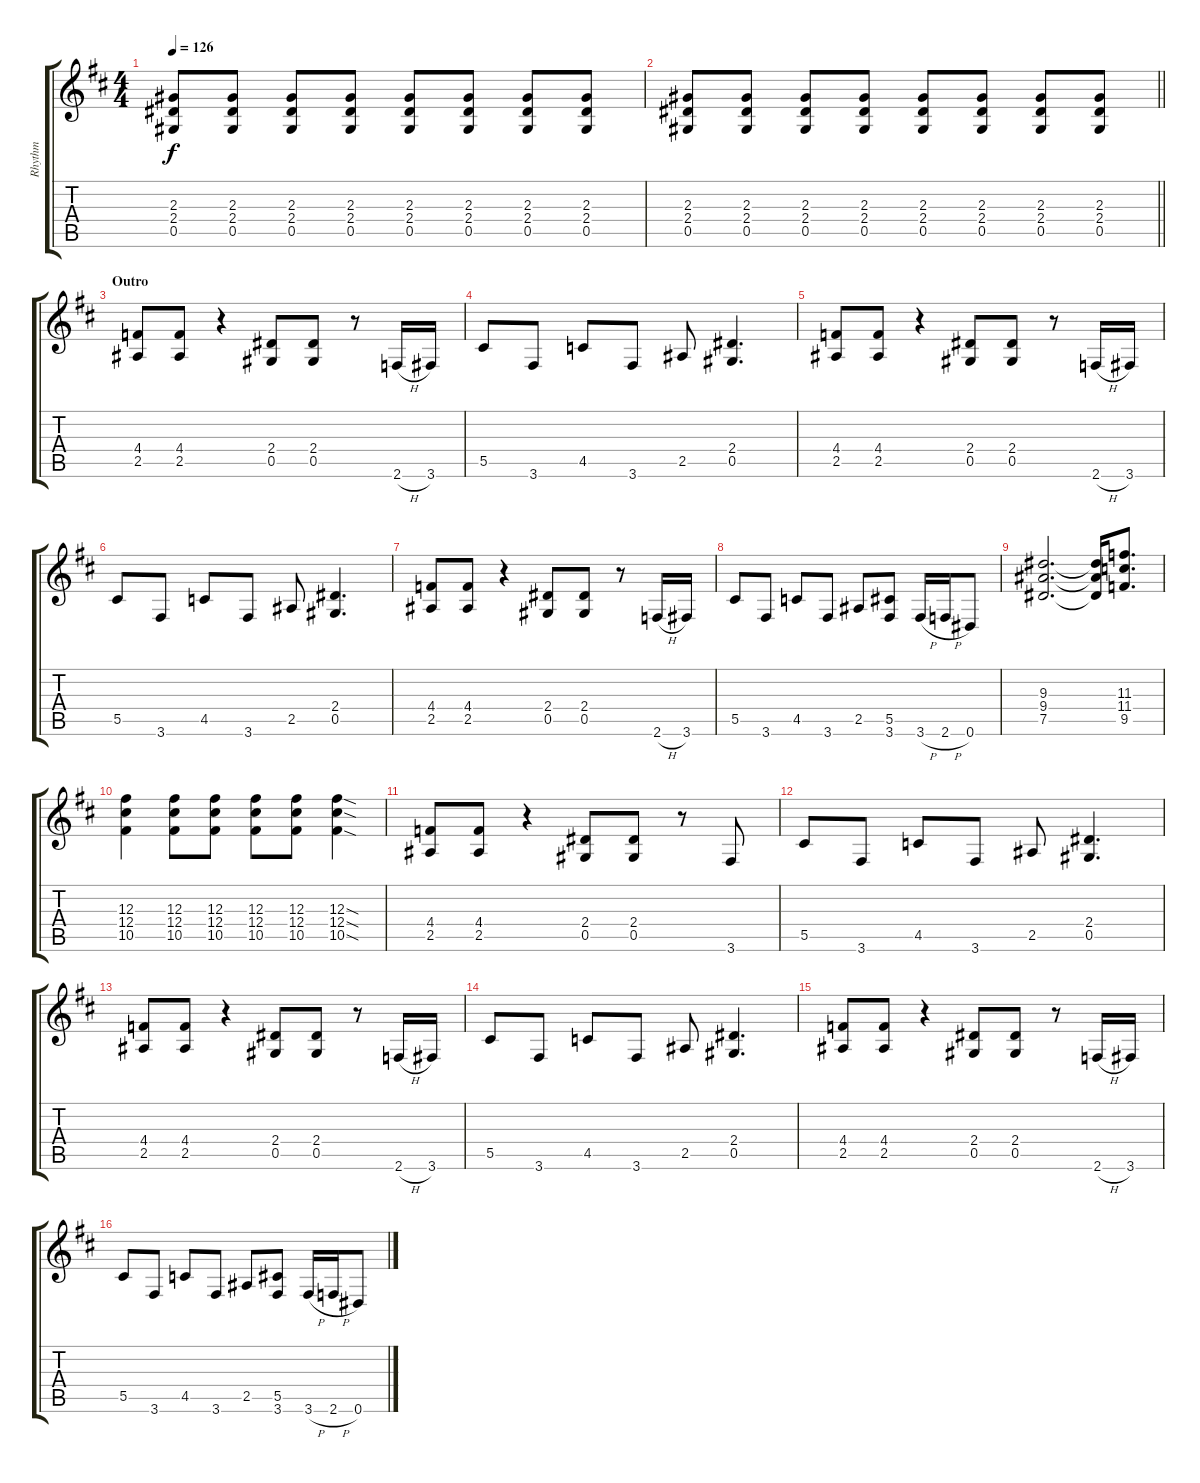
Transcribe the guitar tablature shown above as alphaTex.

\track ("Rhythm" "Rhythm") {instrument distortionguitar}
\staff {score tabs}
\tuning (Eb4 Bb3 Gb3 Db3 Ab2 Eb2) {hide}
\ts (4 4)
\tempo 126
\clef g2
\ks d
(2.3 2.4 0.5).8{dy f} (2.3 2.4 0.5).8 (2.3 2.4 0.5).8 (2.3 2.4 0.5).8 (2.3 2.4 0.5).8 (2.3 2.4 0.5).8 (2.3 2.4 0.5).8 (2.3 2.4 0.5).8 |
\barLineRight lightlight
(2.3 2.4 0.5).8 (2.3 2.4 0.5).8 (2.3 2.4 0.5).8 (2.3 2.4 0.5).8 (2.3 2.4 0.5).8 (2.3 2.4 0.5).8 (2.3 2.4 0.5).8 (2.3 2.4 0.5).8 |
\section ("" "Outro")
(4.4 2.5).8 (4.4 2.5).8 r.4 (2.4 0.5).8 (2.4 0.5).8 r.8 2.6{h}.16 3.6.16 |
5.5.8 3.6.8 4.5.8 3.6.8 2.5.8 (2.4 0.5).4{d} |
(4.4 2.5).8 (4.4 2.5).8 r.4 (2.4 0.5).8 (2.4 0.5).8 r.8 2.6{h}.16 3.6.16 |
5.5.8 3.6.8 4.5.8 3.6.8 2.5.8 (2.4 0.5).4{d} |
(4.4 2.5).8 (4.4 2.5).8 r.4 (2.4 0.5).8 (2.4 0.5).8 r.8 2.6{h}.16 3.6.16 |
5.5.8 3.6.8 4.5.8 3.6.8 2.5.8 (5.5 3.6).8 3.6{h}.16 2.6{h}.16 0.6.8 |
(9.3 9.4 7.5).2{d} (9.3{t} 9.4{t} 7.5{t}).16 (11.3 11.4 9.5).8{d} |
(12.3 12.4 10.5).4 (12.3 12.4 10.5).8 (12.3 12.4 10.5).8 (12.3 12.4 10.5).8 (12.3 12.4 10.5).8 (12.3{sod} 12.4{sod} 10.5{sod}).4 |
(4.4 2.5).8 (4.4 2.5).8 r.4 (2.4 0.5).8 (2.4 0.5).8 r.8 3.6.8 |
5.5.8 3.6.8 4.5.8 3.6.8 2.5.8 (2.4 0.5).4{d} |
(4.4 2.5).8 (4.4 2.5).8 r.4 (2.4 0.5).8 (2.4 0.5).8 r.8 2.6{h}.16 3.6.16 |
5.5.8 3.6.8 4.5.8 3.6.8 2.5.8 (2.4 0.5).4{d} |
(4.4 2.5).8 (4.4 2.5).8 r.4 (2.4 0.5).8 (2.4 0.5).8 r.8 2.6{h}.16 3.6.16 |
5.5.8 3.6.8 4.5.8 3.6.8 2.5.8 (5.5 3.6).8 3.6{h}.16 2.6{h}.16 0.6.8
